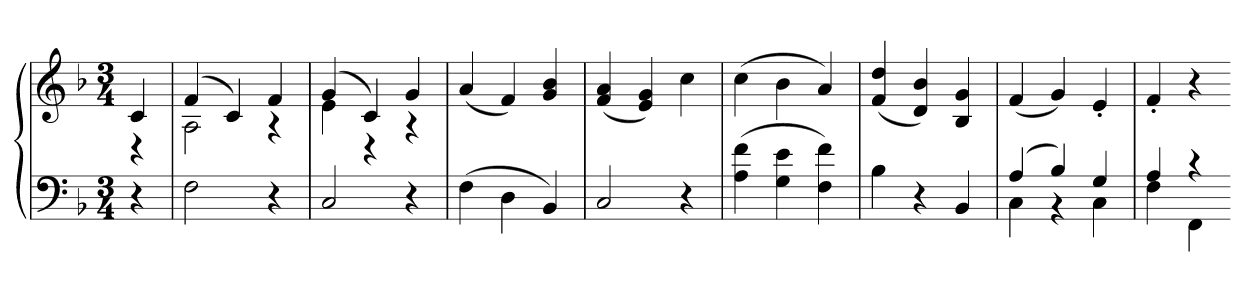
**kern	**kern
*part1	*part1
*staff2	*staff1
*clefF4	*clefG2
*k[b-]	*k[b-]
*M3/4	*M3/4
=	=
*	*^
4r	4c	4r
=	=	=
2F	(4f	2A
.	4c)	.
4r	4f	4r
=	=	=
2C	(4g	4e
.	4c)	4r
4r	4g	4r
*	*v	*v
=	=
(4F	(4a
4D	4f)
4BB-)	4g 4b-
=	=
2C	(4f 4a
.	4e 4g)
4r	4cc
=	=
(4A 4f	(4cc
4G 4e	4b-
4F 4f)	4a)
=	=
4B-	(4f 4dd
4r	4d 4b-)
4BB-	4B- 4g
=	=
*^	*
(4A	4C	(4f
4B-)	4r	4g)
4G	4C	4e'
=	=	=
4A	4F	4f'
4r	4FF	4r
*v	*v	*
=-	=-
*-	*-
